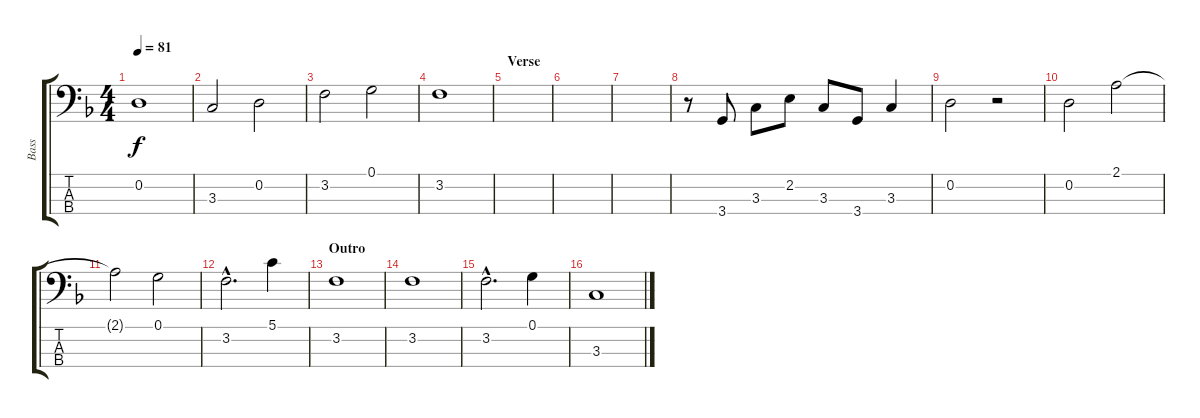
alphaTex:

\track ("Bass" "Bass") {instrument electricbassfinger}
\staff {score tabs}
\tuning (G2 D2 A1 E1) {hide}
\ts (4 4)
\tempo 81
\clef f4
\ks f
0.2.1{dy f} |
3.3.2 0.2.2 |
3.2.2 0.1.2 |
3.2.1 |
\section ("" "Verse")
|
|
|
r.8 3.4.8 3.3.8 2.2.8 3.3.8 3.4.8 3.3.4 |
0.2.2 r.2 |
0.2.2 2.1.2 |
2.1{t}.2 0.1.2 |
3.2{hac}.2{d} 5.1.4 |
\section ("" "Outro")
3.2.1 |
3.2.1 |
3.2{hac}.2{d} 0.1.4 |
3.3.1
